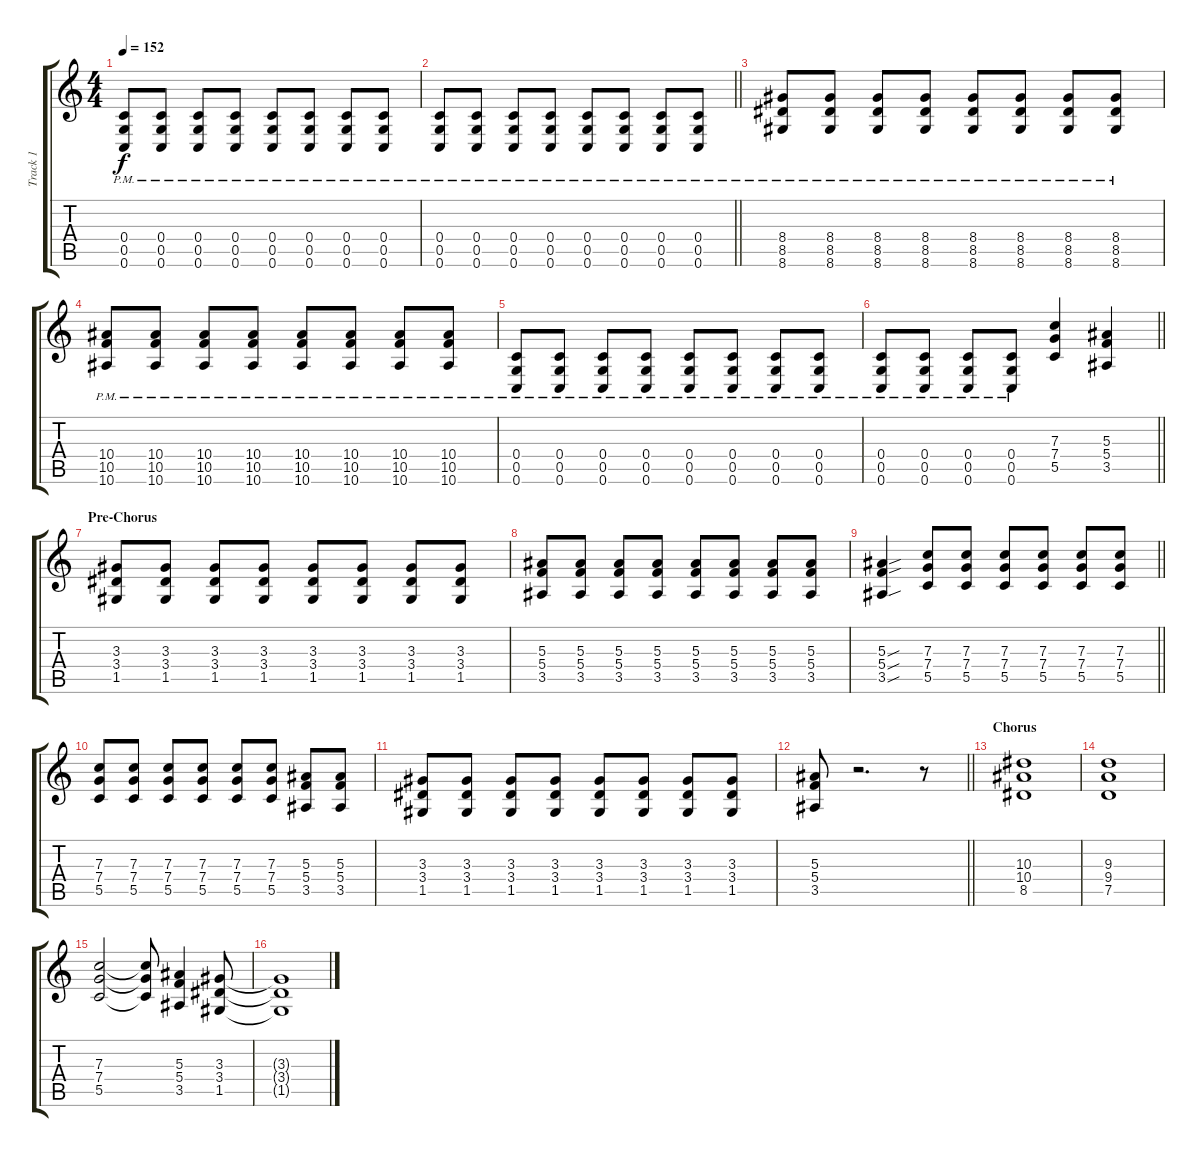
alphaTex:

\track ("Track 1" "Track 1") {instrument distortionguitar}
\staff {score tabs}
\tuning (D4 A3 F3 C3 G2 C2) {hide}
\ts (4 4)
\tempo 152
\clef g2
\ks c
(0.4{pm} 0.5{pm} 0.6{pm}).8{dy f} (0.4{pm} 0.5{pm} 0.6{pm}).8 (0.4{pm} 0.5{pm} 0.6{pm}).8 (0.4{pm} 0.5{pm} 0.6{pm}).8 (0.4{pm} 0.5{pm} 0.6{pm}).8 (0.4{pm} 0.5{pm} 0.6{pm}).8 (0.4{pm} 0.5{pm} 0.6{pm}).8 (0.4{pm} 0.5{pm} 0.6{pm}).8 |
\barLineRight lightlight
(0.4{pm} 0.5{pm} 0.6{pm}).8 (0.4{pm} 0.5{pm} 0.6{pm}).8 (0.4{pm} 0.5{pm} 0.6{pm}).8 (0.4{pm} 0.5{pm} 0.6{pm}).8 (0.4{pm} 0.5{pm} 0.6{pm}).8 (0.4{pm} 0.5{pm} 0.6{pm}).8 (0.4{pm} 0.5{pm} 0.6{pm}).8 (0.4{pm} 0.5{pm} 0.6{pm}).8 |
(8.4{pm} 8.5{pm} 8.6{pm}).8 (8.4{pm} 8.5{pm} 8.6{pm}).8 (8.4{pm} 8.5{pm} 8.6{pm}).8 (8.4{pm} 8.5{pm} 8.6{pm}).8 (8.4{pm} 8.5{pm} 8.6{pm}).8 (8.4{pm} 8.5{pm} 8.6{pm}).8 (8.4{pm} 8.5{pm} 8.6{pm}).8 (8.4{pm} 8.5{pm} 8.6{pm}).8 |
(10.4{pm} 10.5{pm} 10.6{pm}).8 (10.4{pm} 10.5{pm} 10.6{pm}).8 (10.4{pm} 10.5{pm} 10.6{pm}).8 (10.4{pm} 10.5{pm} 10.6{pm}).8 (10.4{pm} 10.5{pm} 10.6{pm}).8 (10.4{pm} 10.5{pm} 10.6{pm}).8 (10.4{pm} 10.5{pm} 10.6{pm}).8 (10.4{pm} 10.5{pm} 10.6{pm}).8 |
(0.4{pm} 0.5{pm} 0.6{pm}).8 (0.4{pm} 0.5{pm} 0.6{pm}).8 (0.4{pm} 0.5{pm} 0.6{pm}).8 (0.4{pm} 0.5{pm} 0.6{pm}).8 (0.4{pm} 0.5{pm} 0.6{pm}).8 (0.4{pm} 0.5{pm} 0.6{pm}).8 (0.4{pm} 0.5{pm} 0.6{pm}).8 (0.4{pm} 0.5{pm} 0.6{pm}).8 |
\barLineRight lightlight
(0.4{pm} 0.5{pm} 0.6{pm}).8 (0.4{pm} 0.5{pm} 0.6{pm}).8 (0.4{pm} 0.5{pm} 0.6{pm}).8 (0.4 0.5{pm} 0.6).8 (7.3 7.4 5.5).4 (5.3 5.4 3.5).4 |
\section ("" "Pre-Chorus")
(3.3 3.4 1.5).8 (3.3 3.4 1.5).8 (3.3 3.4 1.5).8 (3.3 3.4 1.5).8 (3.3 3.4 1.5).8 (3.3 3.4 1.5).8 (3.3 3.4 1.5).8 (3.3 3.4 1.5).8 |
(5.3 5.4 3.5).8 (5.3 5.4 3.5).8 (5.3 5.4 3.5).8 (5.3 5.4 3.5).8 (5.3 5.4 3.5).8 (5.3 5.4 3.5).8 (5.3 5.4 3.5).8 (5.3 5.4 3.5).8 |
\barLineRight lightlight
(5.3{sou} 5.4{sou} 3.5{sou}).4 (7.3 7.4 5.5).8 (7.3 7.4 5.5).8 (7.3 7.4 5.5).8 (7.3 7.4 5.5).8 (7.3 7.4 5.5).8 (7.3 7.4 5.5).8 |
(7.3 7.4 5.5).8 (7.3 7.4 5.5).8 (7.3 7.4 5.5).8 (7.3 7.4 5.5).8 (7.3 7.4 5.5).8 (7.3 7.4 5.5).8 (5.3 5.4 3.5).8 (5.3 5.4 3.5).8 |
(3.3 3.4 1.5).8 (3.3 3.4 1.5).8 (3.3 3.4 1.5).8 (3.3 3.4 1.5).8 (3.3 3.4 1.5).8 (3.3 3.4 1.5).8 (3.3 3.4 1.5).8 (3.3 3.4 1.5).8 |
\barLineRight lightlight
(5.3 5.4 3.5).8 r.2{d} r.8 |
\section ("" "Chorus")
(10.3 10.4 8.5).1 |
(9.3 9.4 7.5).1 |
(7.3 7.4 5.5).2 (7.3{t} 7.4{t} 5.5{t}).8 (5.3 5.4 3.5).4 (3.3 3.4 1.5).8 |
(3.3{t} 3.4{t} 1.5{t}).1
